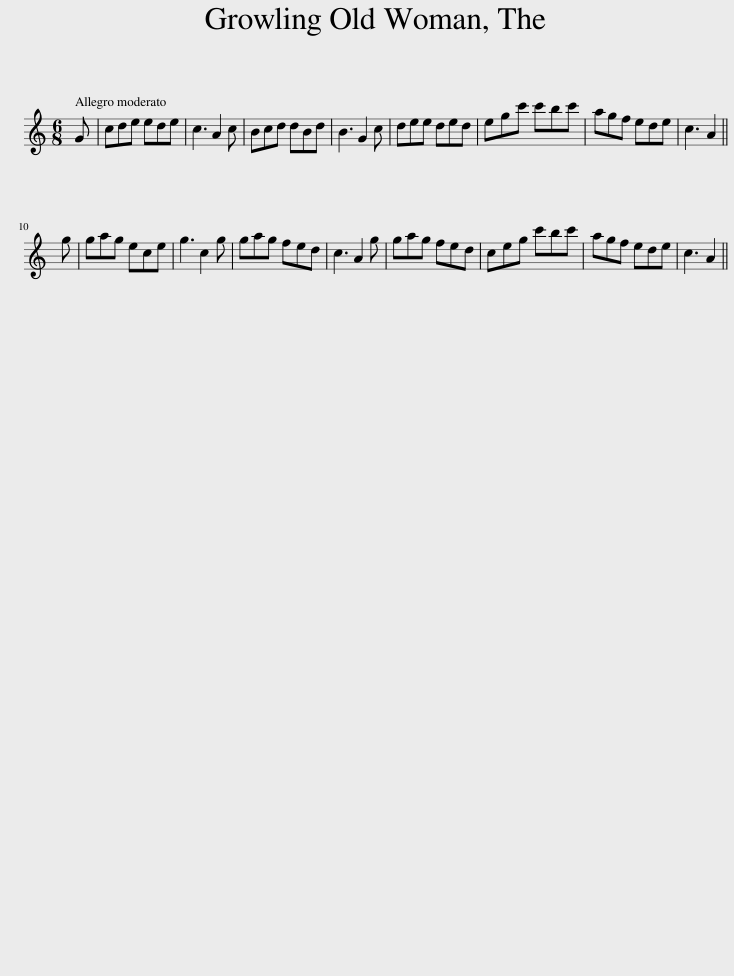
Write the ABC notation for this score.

X:1
L:1/8
M:6/8
I:linebreak $
K:C
V:1 treble
V:1
 G | cde ede | c3 A2 c | Bcd dBd | B3 G2 c | %5
 dee ded | egc' c'bc' | agf ede | c3 A2 ||$ g | %10
 gag ece | g3 c2 g | gag fed | c3 A2 g | gag fed | %15
 ceg c'bc' | agf ede | c3 A2 || %18
